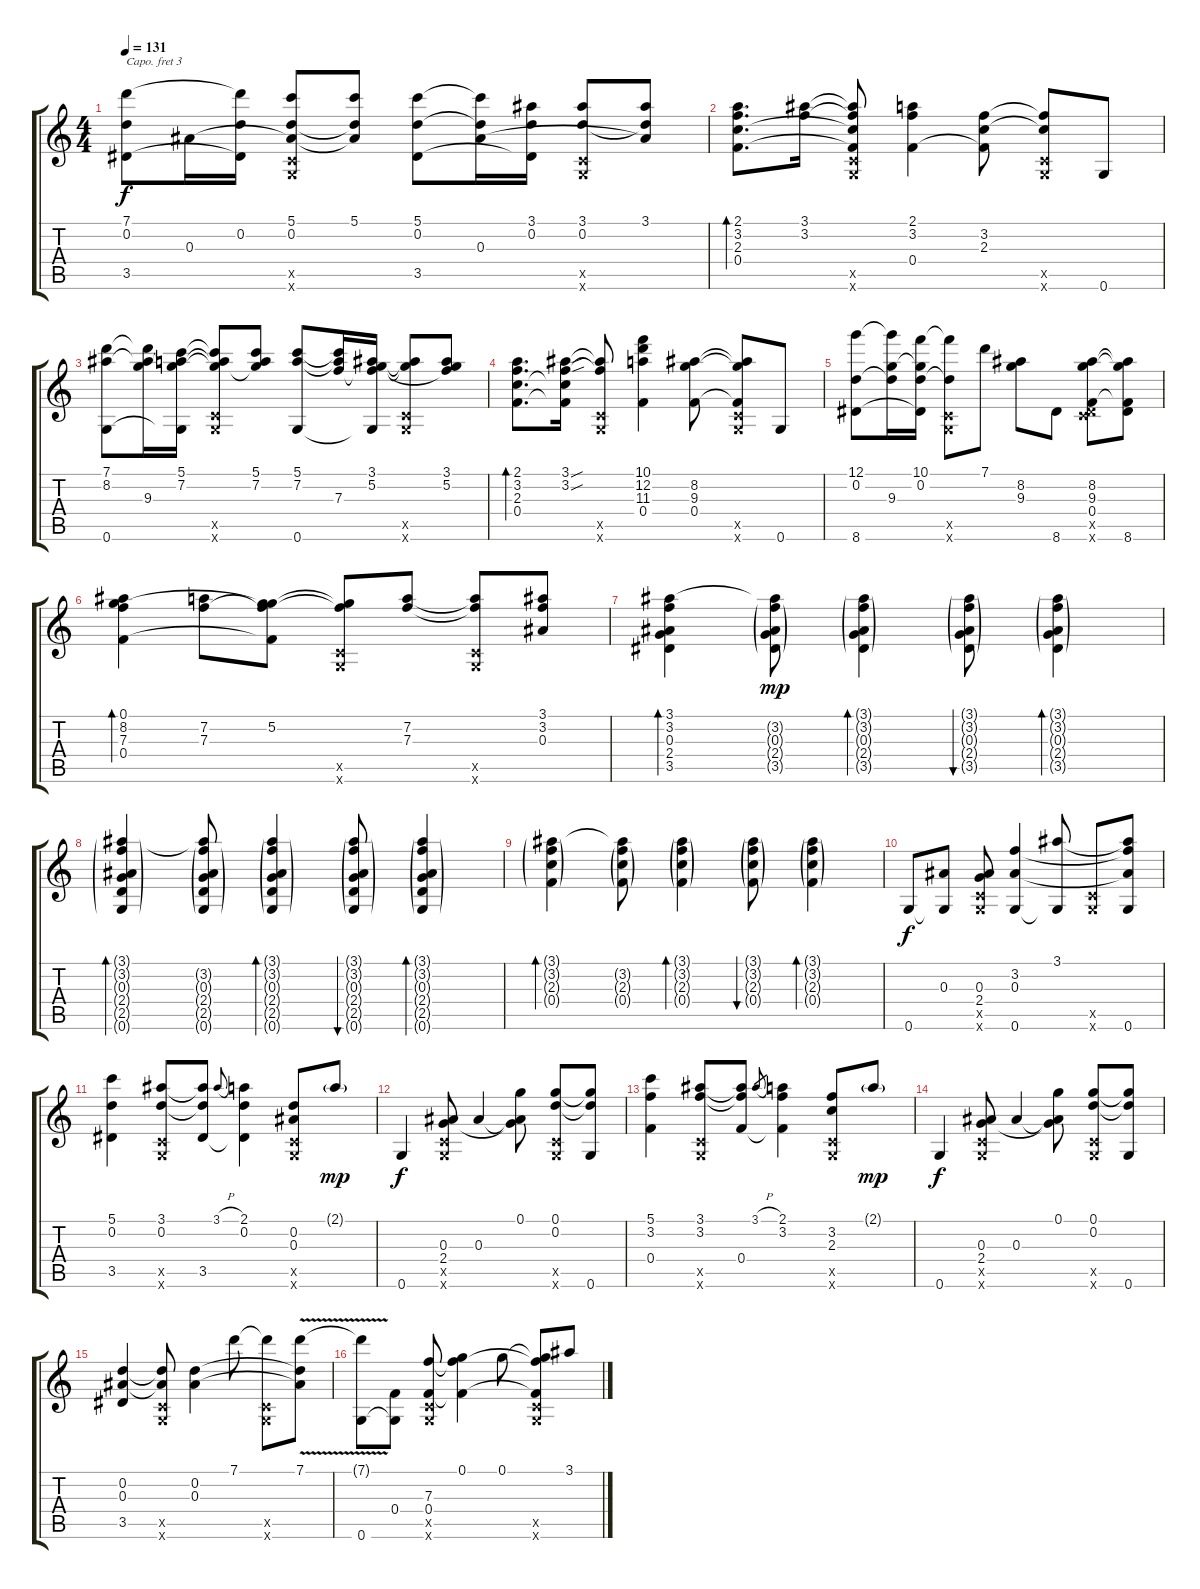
\track "" {instrument acousticguitarsteel}
\staff {score tabs}
\capo 3
\tuning (E4 B3 G3 D3 A2 E2) {hide}
\ts (4 4)
\tempo 131
\clef g2
\ks c
(7.1 0.2 3.5).8{dy f} 0.3.16 (7.1{t} 0.2 3.5{t}).16 (5.1 0.2 0.3{t} 0.5{x} 0.6{x}).8 (5.1 0.2{t} 0.3{t}).8 (5.1 0.2 3.5).8 (5.1{t} 0.2{t} 0.3).16 (3.1 0.2 3.5{t}).16 (3.1 0.2 0.5{x} 0.6{x}).8 (3.1 0.2{t} 0.3{t}).8 |
(2.1 3.2 2.3 0.4).8{d bd 60} (3.1 3.2).16 (3.1{t} 3.2{t} 2.3{t} 0.4{t} 0.5{x} 0.6{x}).8 (2.1 3.2 0.4).4 (3.2 2.3 0.4{t}).8 (3.2{t} 2.3{t} 0.5{x} 0.6{x}).8 0.6.8 |
(7.1 8.2 0.6).8 (7.1{t} 8.2{t} 9.3).16 (5.1 7.2 9.3{t} 0.6{t}).16 (5.1{t} 7.2{t} 9.3{t} 0.5{x} 0.6{x}).8 (5.1 7.2 9.3{t}).8 (5.1 7.2 0.6).8 (5.1{t} 7.2{t} 7.3).16 (3.1 5.2 7.3{t} 0.6{t}).16 (3.1{t} 5.2{t} 0.5{x} 0.6{x}).8 (3.1 5.2 7.3{t}).8 |
(2.1 3.2 2.3 0.4).8{d bd 60} (3.1{sou} 3.2{sou} 2.3{t} 0.4{t}).16 (3.1{t} 3.2{t} 0.5{x} 0.6{x}).8 (10.1 12.2 11.3 0.4).4 (8.2 9.3 0.4).8 (8.2{t} 9.3{t} 0.4{t} 0.5{x} 0.6{x}).8 0.6.8 |
(12.1 0.2 8.6).8 (12.1{t} 0.2{t} 9.3).16 (10.1 0.2 9.3{t} 8.6{t}).16 (10.1{t} 0.2{t} 0.5{x} 0.6{x}).8 7.1.8 (8.2 9.3).8 8.6.8 (8.2 9.3 0.4 0.5{x} 8.6{x}).8 (8.2{t} 9.3{t} 0.4{t} 8.6).8 |
(0.1 8.2 7.3 0.4).4{bd 60} (7.2 7.3).8 (0.1{t} 5.2 7.3{t} 0.4{t}).8 (5.2{t} 7.3{t} 0.5{x} 0.6{x}).8 (7.2 7.3).8 (7.2{t} 7.3{t} 0.5{x} 0.6{x}).8 (3.1 3.2 0.3).8 |
(3.1 3.2 0.3 2.4 3.5).4{bd 60} (3.1{t} 3.2{g} 0.3{g} 2.4{g} 3.5{g}).8{dy mp} (3.1{g} 3.2{g} 0.3{g} 2.4{g} 3.5{g}).4{bd 60} (3.1{g} 3.2{g} 0.3{g} 2.4{g} 3.5{g}).8{bu 60} (3.1{g} 3.2{g} 0.3{g} 2.4{g} 3.5{g}).4{bd 60} |
(3.1{g} 3.2{g} 0.3{g} 2.4{g} 2.5{g} 0.6{g}).4{bd 60} (3.1{t} 3.2{g} 0.3{g} 2.4{g} 2.5{g} 0.6{g}).8 (3.1{g} 3.2{g} 0.3{g} 2.4{g} 2.5{g} 0.6{g}).4{bd 60} (3.1{g} 3.2{g} 0.3{g} 2.4{g} 2.5{g} 0.6{g}).8{bu 60} (3.1{g} 3.2{g} 0.3{g} 2.4{g} 2.5{g} 0.6{g}).4{bd 60} |
(3.1{g} 3.2{g} 2.3{g} 0.4{g}).4{bd 60} (3.1{t} 3.2{g} 2.3{g} 0.4{g}).8 (3.1{g} 3.2{g} 2.3{g} 0.4{g}).4{bd 60} (3.1{g} 3.2{g} 2.3{g} 0.4{g}).8{bu 60} (3.1{g} 3.2{g} 2.3{g} 0.4{g}).4{bd 60} |
0.6.8{dy f} (0.3 0.6{t}).8 (0.3 2.4 0.5{x} 0.6{x}).8 (3.2 0.3 0.6).4 (3.1 0.6{t}).8 (0.5{x} 0.6{x}).8 (3.1{t} 3.2{t} 0.3{t} 0.6).8 |
(5.1 0.2 3.5).4 (3.1 0.2 0.5{x} 0.6{x}).8 (3.1{t} 0.2{t} 3.5).8 3.1{h}.8{gr onbeat} (2.1 0.2 3.5{t}).4 (0.2 0.3 0.5{x} 0.6{x}).8 2.1{g}.8{dy mp} |
0.6.4{dy f} (0.3 2.4 0.5{x} 0.6{x}).8 0.3.4 (0.1 0.3{t} 2.4{t}).8 (0.1 0.2 0.5{x} 0.6{x}).8 (0.1{t} 0.2{t} 0.6).8 |
(5.1 3.2 0.4).4 (3.1 3.2 0.5{x} 0.6{x}).8 (3.1{t} 3.2{t} 0.4).8 3.1{h}.8{gr} (2.1 3.2 0.4{t}).4 (3.2 2.3 0.5{x} 0.6{x}).8 2.1{g}.8{dy mp} |
0.6.4{dy f} (0.3 2.4 0.5{x} 0.6{x}).8 0.3.4 (0.1 0.3{t} 2.4{t}).8 (0.1 0.2 0.5{x} 0.6{x}).8 (0.1{t} 0.2{t} 0.6).8 |
(0.2 0.3 3.5).4 (0.2{t} 0.3{t} 0.5{x} 0.6{x}).8 (0.2 0.3).4 7.1.8 (7.1{t} 0.5{x} 0.6{x}).8 (7.1{v} 0.2{t} 0.3{t}).8 |
(7.1{t} 0.6).8 (0.4 0.6{t}).8 (7.3 0.4 0.5{x} 0.6{x}).8 (0.1 7.3{t} 0.4{t}).4 0.1.8 (0.1{t} 7.3{t} 0.4{t} 0.5{x} 0.6{x}).8 3.1.8
